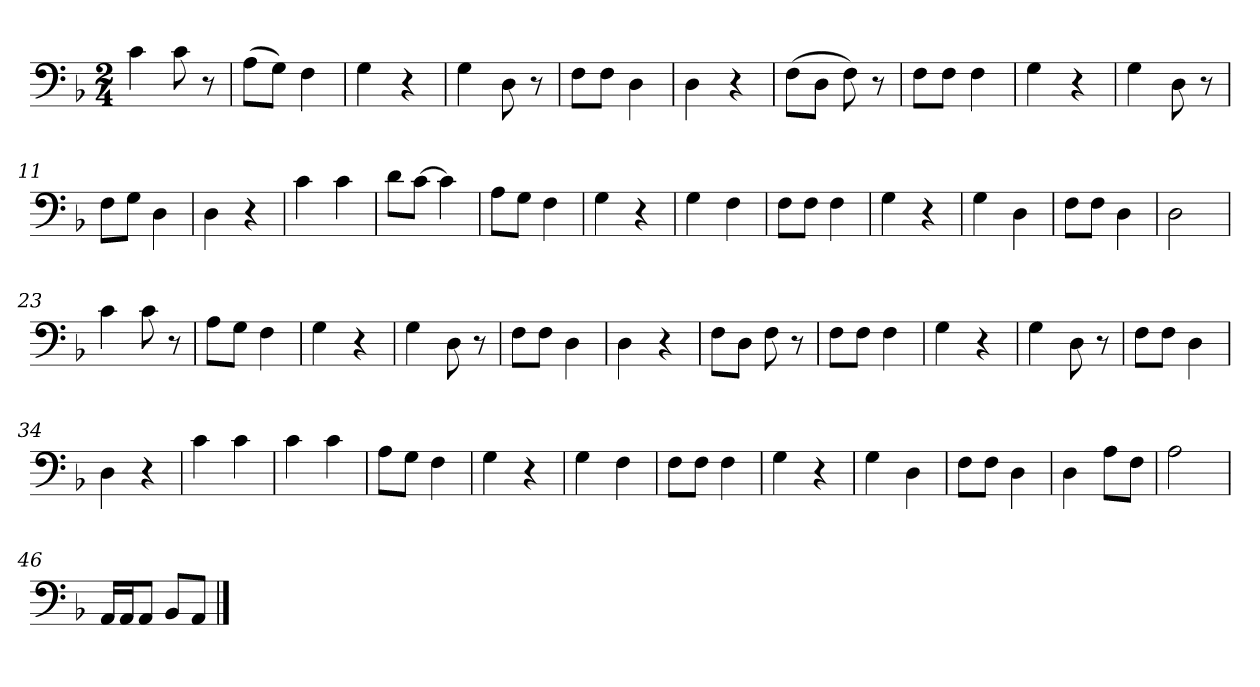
**kern
*part1
*staff1
*clefF4
*k[b-]
*M2/4
=1
4c\
8c\
8r
=2
(8A\L
8G\J)
4F\
=3
4G\
4r
=4
4G\
8D\
8r
=5
8F\L
8F\J
4D\
=6
4D\
4r
=7
(8F\L
8D\J
8F\)
8r
=8
8F\L
8F\J
4F\
=9
4G\
4r
=10
4G\
8D\
8r
=11
8F\L
8G\J
4D\
=12
4D\
4r
=13
4c\
4c\
=14
8d\L
[8c\J
4c\]
=15
8A\L
8G\J
4F\
=16
4G\
4r
=17
4G\
4F\
=18
8F\L
8F\J
4F\
=19
4G\
4r
=20
4G\
4D\
=21
8F\L
8F\J
4D\
=22
2D\
=23
4c\
8c\
8r
=24
8A\L
8G\J
4F\
=25
4G\
4r
=26
4G\
8D\
8r
=27
8F\L
8F\J
4D\
=28
4D\
4r
=29
8F\L
8D\J
8F\
8r
=30
8F\L
8F\J
4F\
=31
4G\
4r
=32
4G\
8D\
8r
=33
8F\L
8F\J
4D\
=34
4D\
4r
=35
4c\
4c\
=36
4c\
4c\
=37
8A\L
8G\J
4F\
=38
4G\
4r
=39
4G\
4F\
=40
8F\L
8F\J
4F\
=41
4G\
4r
=42
4G\
4D\
=43
8F\L
8F\J
4D\
=44
4D\
8A\L
8F\J
=45
2A\
=46
16AA/LL
16AA/J
8AA/J
8BB-/L
8AA/J
==
*-
